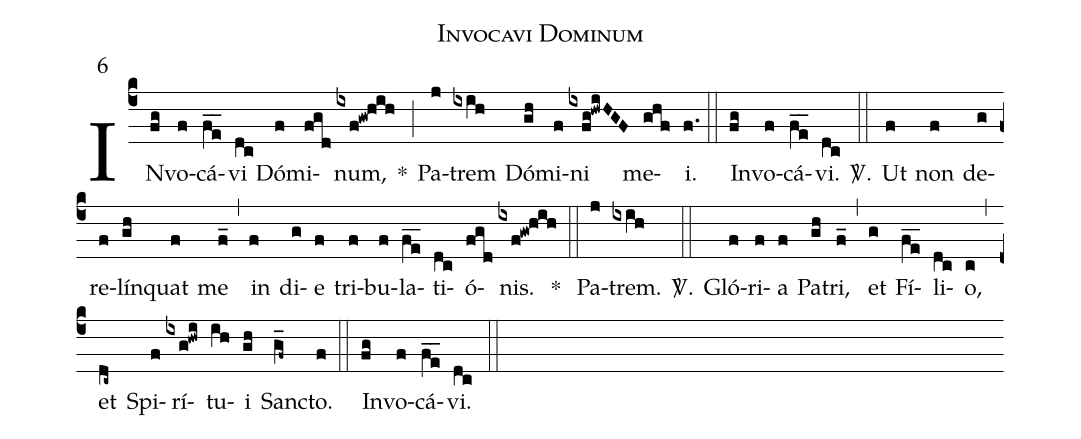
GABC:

name: Invocavi Dominum;
mode: 6;
%%
(c4)
IN(fg)vo(f)cá(f_e_)vi(dc) Dó(f)mi(fgd)num,(ixf!gw!hih) *(;)
Pa(j)trem(ixih) Dó(gh)mi(f)ni(ixfg!hwiHGF) me(ghf)i.(f.) (::)
In(fg)vo(f)cá(f_e_)vi.(dc) <sp>V/</sp>.(::)
Ut(f) non(f) de(g)re(f)lín(gh)quat(f) me(f_) (,)
in(f) di(g)e(f) tri(f)bu(f)la(f_e_)ti(dc)ó(fgd)nis.(ixf!gw!hih) *(::)
Pa(j)trem.(ixih) <sp>V/</sp>.(::)
Gló(f)ri(f)a(f) Pa(gh)tri,(f_) (,)
et(g) Fí(f_e_)li(dc)o,(c) (,)
et(dc~) Spi(f)rí(ixg!hwi)tu(ih)i(gh) Sanc(g_f~)to.(f) (::)
In(fg)vo(f)cá(f_e_)vi.(dc) (::)
